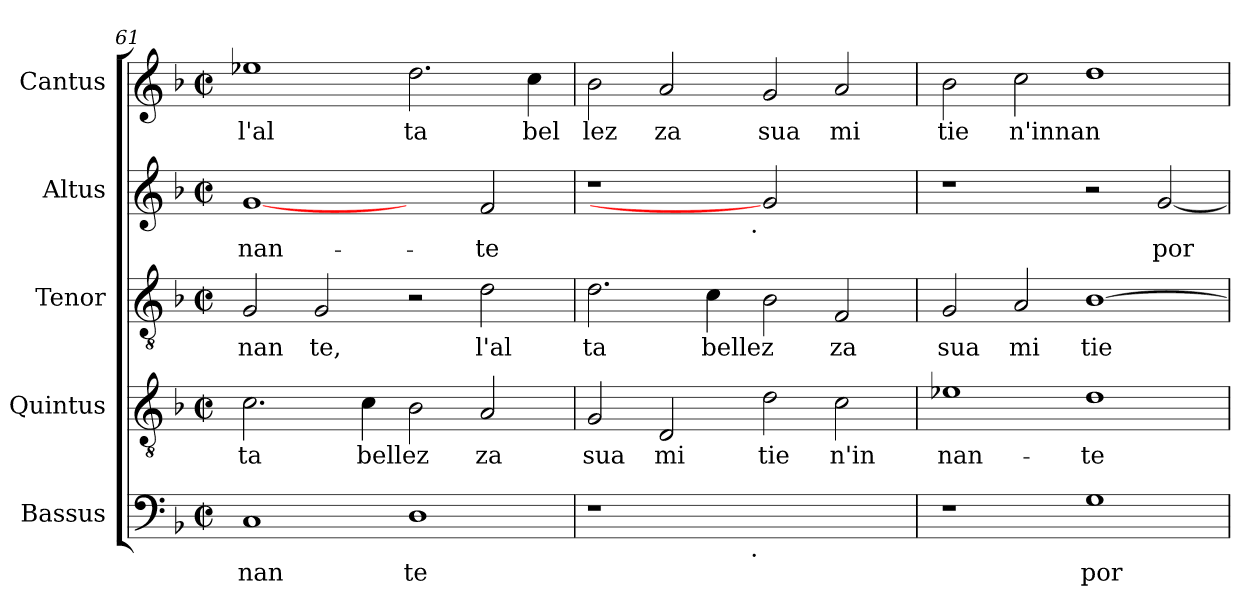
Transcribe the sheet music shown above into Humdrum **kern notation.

**kern	**text	**kern	**text	**kern	**text	**kern	**text	**kern	**text
*part5	*part5	*part4	*part4	*part3	*part3	*part2	*part2	*part1	*part1
*staff5	*staff5	*staff4	*staff4	*staff3	*staff3	*staff2	*staff2	*staff1	*staff1
*I"Bassus	*	*I"Quintus	*	*I"Tenor	*	*I"Altus	*	*I"Cantus	*
*clefF4	*	*clefGv2	*	*clefGv2	*	*clefG2	*	*clefG2	*
*k[b-]	*	*k[b-]	*	*k[b-]	*	*k[b-]	*	*k[b-]	*
*F:	*	*F:	*	*F:	*	*F:	*	*F:	*
*M2/2	*	*M2/2	*	*M2/2	*	*M2/2	*	*M2/2	*
*met(c|)	*	*met(c|)	*	*met(c|)	*	*met(c|)	*	*met(c|)	*
=61	=61	=61	=61	=61	=61	=61	=61	=61	=61
!	!LO:LY:b:cj	!	!LO:LY:b	!	!LO:LY:b:cj	!	!LO:LY:b	!	!LO:LY:b:cj
1C	nan	2.c\	ta	2G/	nan	[1g	-nan-	1ee-X	l'al
!	!	!	!	!	!LO:LY:b:cj	!	!	!	!
.	.	.	.	2G/	te,	.	.	.	.
!	!	!	!LO:LY:b	!	!	!	!	!	!
.	.	4c\	bellez	.	.	.	.	.	.
!	!LO:LY:b:cj	!	!LO:LY:b	!	!	!	!	!	!LO:LY:b:cj
1D	te	2B-\	.	2r	.	2ryy	.	2.dd\	ta
!	!	!	!LO:LY:b	!	!LO:LY:b:cj	!	!LO:LY:b	!	!
.	.	2A/	za	2d\	l'al	2f/	-te	.	.
!	!	!	!	!	!	!	!	!	!LO:LY:b:cj
.	.	.	.	.	.	.	.	4cc\	bel
=62	=62	=62	=62	=62	=62	=62	=62	=62	=62
!	!	!	!LO:LY:b	!	!LO:LY:b:cj	!	!	!	!LO:LY:b:cj
*^	*	*	*	*	*	*^	*	*	*
1r	2ryy	.	2G/	sua	2.d\	ta	1r	2ryy	.	2b-\	lez
!	!	!	!	!LO:LY:b	!	!	!	!	!	!	!LO:LY:b:cj
.	4...ryy	.	2D/	mi	.	.	.	4...ryy	.	2a/	za
!	!	!	!	!	!	!LO:LY:b:cj	!	!	!	!	!
.	.	.	.	.	4c\	bellez	.	.	.	.	.
!	!	!	!	!	!	!	!	!LO:TX:b:t=.	!	!	!
!	!LO:TX:b:t=.	!	!	!	!	!	!	!	!	!	!
.	1ryy	.	.	.	.	.	.	1ryy	.	.	.
!	!	!	!	!LO:LY:b	!	!LO:LY:b:cj	!	!	!	!	!LO:LY:b:cj
1ryy	.	.	2d\	tie	2B-\	.	2g]	.	.	2g/	sua
!	!	!	!	!LO:LY:b	!	!LO:LY:b:cj	!	!	!	!	!LO:LY:b:cj
.	.	.	2c\	n'in	2F/	za	2ryy	.	.	2a/	mi
.	32ryy	.	.	.	.	.	.	32ryy	.	.	.
!!LO:LB:g=z
=63	=63	=63	=63	=63	=63	=63	=63	=63	=63	=63	=63
!	!	!	!	!LO:LY:b	!	!LO:LY:b:cj	!	!	!	!	!LO:LY:b:cj
*v	*v	*	*	*	*	*	*v	*v	*	*	*
1r	.	1e-X	nan-	2G/	sua	1r	.	2b-\	tie
!	!	!	!	!	!LO:LY:b:cj	!	!	!	!LO:LY:b:cj
.	.	.	.	2A/	mi	.	.	2cc\	n'innan
!	!LO:LY:b:cj	!	!LO:LY:b	!	!LO:LY:b:cj	!	!	!	!LO:LY:b:cj
1G	por	1d	-te	[>1B-	tie	2r	.	1dd	.
!	!	!	!	!	!	!	!LO:LY:b	!	!
.	.	.	.	.	.	[<2g/	por	.	.
=	=	=	=	=	=	=	=	=	=
*-	*-	*-	*-	*-	*-	*-	*-	*-	*-
